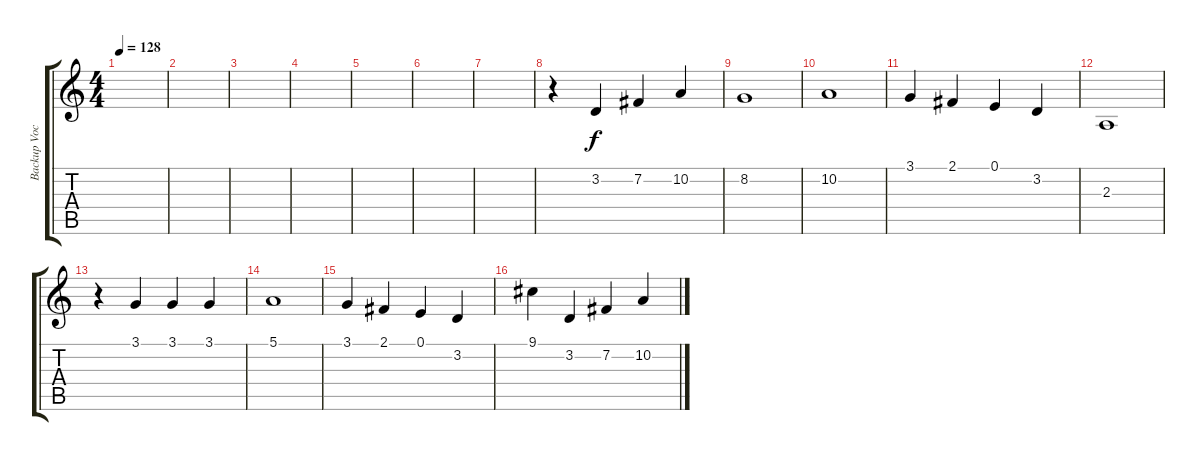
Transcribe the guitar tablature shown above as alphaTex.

\track ("Backup Vocals" "Backup Voc") {instrument lead2sawtooth}
\staff {score tabs}
\tuning (E4 B3 G3 D3 A2 E2) {hide}
\ts (4 4)
\tempo 128
\clef g2
\ks c
|
|
|
|
|
|
|
r.4 3.2.4 7.2.4 10.2.4 |
8.2.1 |
10.2.1 |
3.1.4 2.1.4 0.1.4 3.2.4 |
2.3.1 |
r.4 3.1.4 3.1.4 3.1.4 |
5.1.1 |
3.1.4 2.1.4 0.1.4 3.2.4 |
9.1.4 3.2.4 7.2.4 10.2.4
